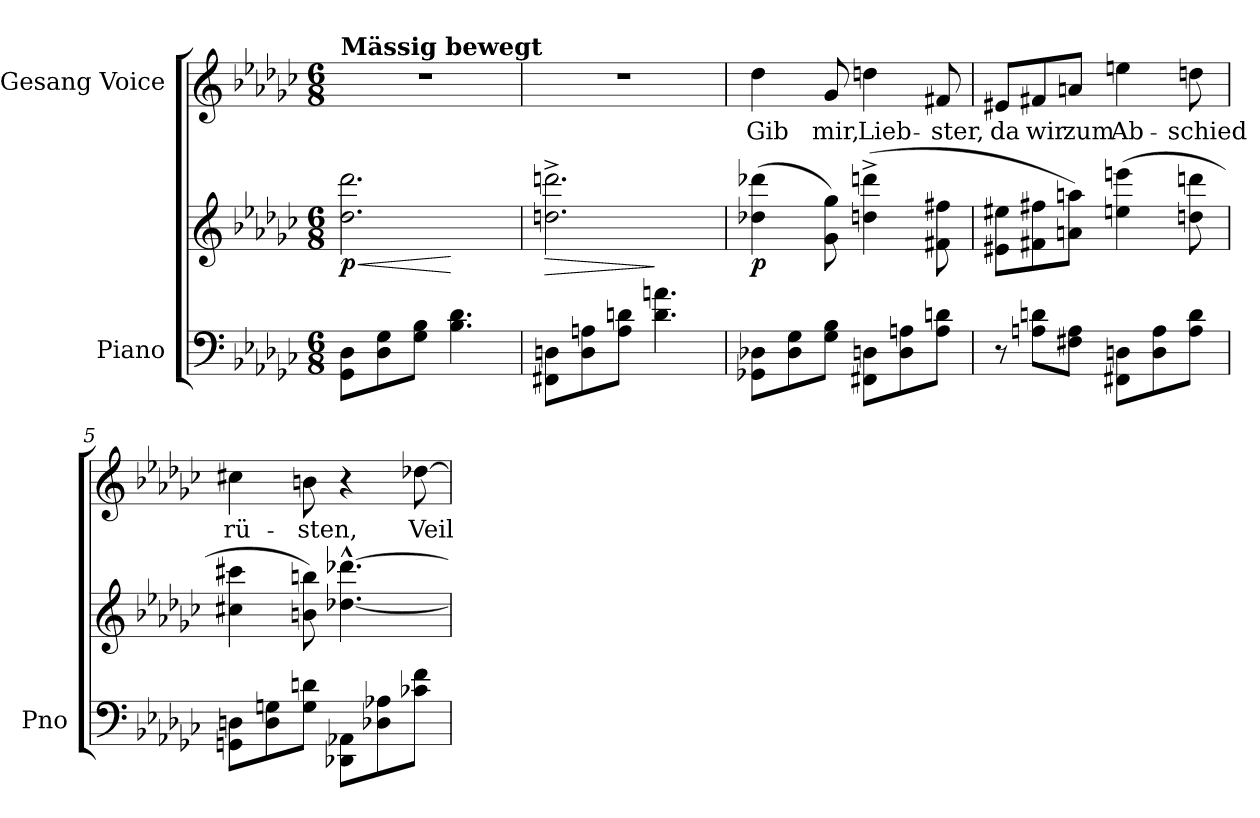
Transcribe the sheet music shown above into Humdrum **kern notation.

**kern	**kern	**dynam	**kern	**text
*part2	*part2	*part2	*part1	*part1
*staff3	*staff2	*staff2/3	*staff1	*staff1
*I"Piano	*	*	*I"Gesang Voice	*
*I'Pno	*	*	*	*
*clefF4	*clefG2	*	*clefG2	*
*k[b-e-a-d-g-c-]	*k[b-e-a-d-g-c-]	*	*k[b-e-a-d-g-c-]	*
*M6/8	*M6/8	*	*M6/8	*
=1	=1	=1	=1	=1
!	!	!	!LO:TX:a:B:t=Mässig bewegt	!
!	!	!LO:HP:b	!	!
*	*^	*	*	*
!	!	!	!LO:DY:n=1:b	!	!
8GG-\ 8D-\L	2.dd-\ 2.ddd-\	4.rgyy	< p	2.r	.
8D-\ 8G-\	.	.	.	.	.
8G-\ 8B-\J	.	.	.	.	.
4.B-\ 4.d-\	.	4.rgyy	[	.	.
=2	=2	=2	=2	=2	=2
!	!	!	!LO:HP:b	!	!
8FF#X\ 8Dn\L	2.ddn\^ 2.dddn\^	4.rgyy	>	2.r	.
8D\ 8An\	.	.	.	.	.
8A\ 8dn\J	.	.	.	.	.
4.d\ 4.an\	.	4.rgyy	]	.	.
=3	=3	=3	=3	=3	=3
!	!	!	!LO:DY:b	!	!LO:LY:b
*	*v	*v	*	*	*
8GG-X\ 8D-X\L	(>4dd-X\ 4ddd-X\	p	4dd-\	Gib
8D-\ 8G-\	.	.	.	.
!	!	!	!	!LO:LY:b
8G-\ 8B-\J	8g-\ 8gg-\)	.	8g-/	mir,
!	!	!	!	!LO:LY:b
8FF#X\ 8Dn\L	(>4ddn\^ 4dddn\^	.	4ddn\	Lieb-
8D\ 8An\	.	.	.	.
!	!	!	!	!LO:LY:b
8A\ 8dn\J	8f#X\ 8ff#X\	.	8f#X/	-ster,
!!LO:LB:g=z
=4	=4	=4	=4	=4
!	!	!	!	!LO:LY:b
8r	8e#X\ 8ee#X\L	.	8e#X/L	da
!	!	!	!	!LO:LY:b
8An\ 8dn\L	8f#X\ 8ff#X\	.	8f#X/	wir
!	!	!	!	!LO:LY:b
8F#X\ 8A\J	8an\ 8aan\J)	.	8an/J	zum
!	!	!	!	!LO:LY:b
8FF#X\ 8Dn\L	(>4een\ 4eeen\	.	4een\	Ab-
8D\ 8A\	.	.	.	.
!	!	!	!	!LO:LY:b
8A\ 8d\J	8ddn\ 8dddn\	.	8ddn\	-schied
=5	=5	=5	=5	=5
!	!	!	!	!LO:LY:b
8GGn\ 8Dn\L	4cc#X\ 4ccc#X\	.	4cc#X\	rü-
8D\ 8Gn\	.	.	.	.
!	!	!	!	!LO:LY:b
8G\ 8dn\J	8bn\ 8bbn\)	.	8bn\	-sten,
8DD-X\ 8AA-X\L	[4.dd-X\^^ [4.ddd-X\^^	.	4r	.
8D-X\ 8A-X\	.	.	.	.
!	!	!	!	!LO:LY:b
8c-X\ 8f\J	.	.	[8dd-X\	Veil-
=	=	=	=	=
*-	*-	*-	*-	*-
